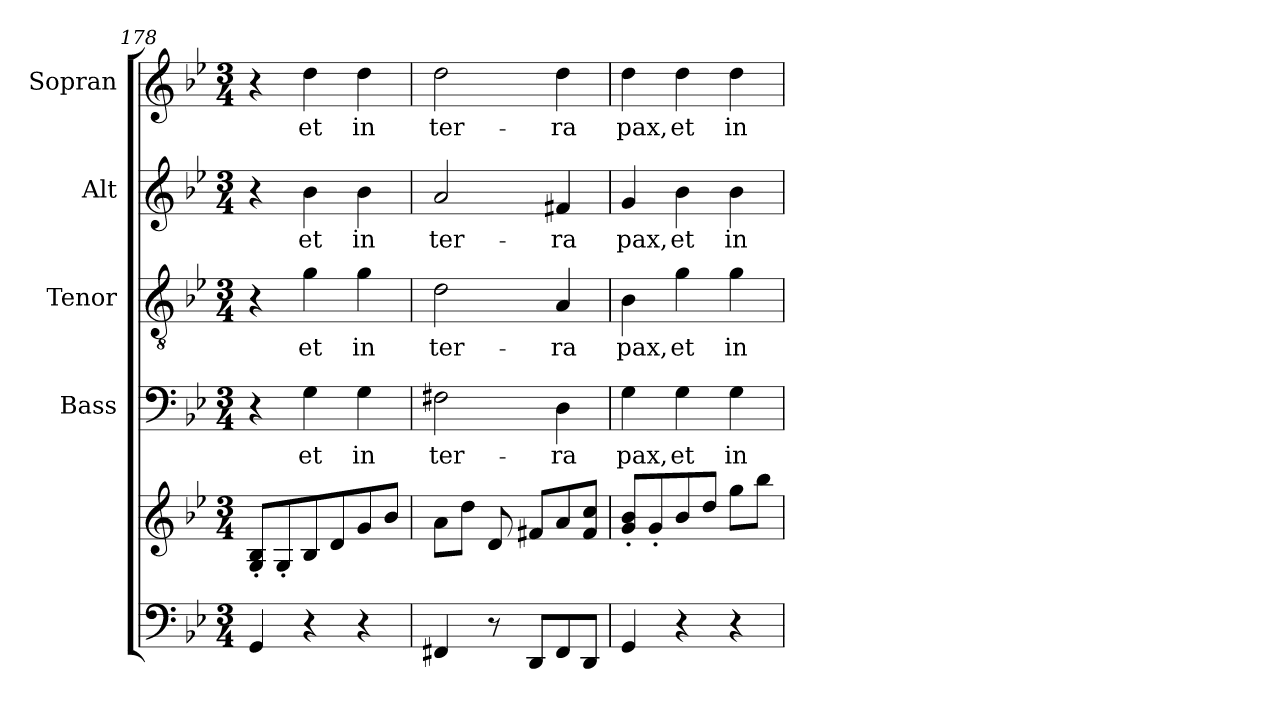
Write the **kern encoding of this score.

**kern	**kern	**kern	**text	**kern	**text	**kern	**text	**kern	**text
*part5	*part5	*part4	*part4	*part3	*part3	*part2	*part2	*part1	*part1
*staff6	*staff5	*staff4	*staff4	*staff3	*staff3	*staff2	*staff2	*staff1	*staff1
*	*	*I"Bass	*	*I"Tenor	*	*I"Alt	*	*I"Sopran	*
*	*	*I'B.	*	*I'T.	*	*I'A.	*	*I'S.	*
*clefF4	*clefG2	*clefF4	*	*clefGv2	*	*clefG2	*	*clefG2	*
*k[b-e-]	*k[b-e-]	*k[b-e-]	*	*k[b-e-]	*	*k[b-e-]	*	*k[b-e-]	*
*B-:	*B-:	*B-:	*	*B-:	*	*B-:	*	*B-:	*
*M3/4	*M3/4	*M3/4	*	*M3/4	*	*M3/4	*	*M3/4	*
=178	=178	=178	=178	=178	=178	=178	=178	=178	=178
4GG/	8G/'< 8B-/'<L	4r	.	4r	.	4r	.	4r	.
.	8G'</	.	.	.	.	.	.	.	.
!	!	!	!LO:LY:b	!	!LO:LY:b	!	!LO:LY:b	!	!LO:LY:b
4r	8B-/	4G\	et	4g\	et	4b-\	et	4dd\	et
.	8d/	.	.	.	.	.	.	.	.
!	!	!	!LO:LY:b	!	!LO:LY:b	!	!LO:LY:b	!	!LO:LY:b
4r	8g/	4G\	in	4g\	in	4b-\	in	4dd\	in
.	8b-/J	.	.	.	.	.	.	.	.
=179	=179	=179	=179	=179	=179	=179	=179	=179	=179
!	!	!	!LO:LY:b	!	!LO:LY:b	!	!LO:LY:b	!	!LO:LY:b
4FF#X/	8a\L	2F#X\	ter-	2d\	ter-	2a/	ter-	2dd\	ter-
.	8dd\J	.	.	.	.	.	.	.	.
8r	8d/	.	.	.	.	.	.	.	.
8DD/L	8f#X/L	.	.	.	.	.	.	.	.
!	!	!	!LO:LY:b	!	!LO:LY:b	!	!LO:LY:b	!	!LO:LY:b
8FF#/	8a/	4D\	-ra	4A/	-ra	4f#X/	-ra	4dd\	-ra
8DD/J	8f#/ 8cc/J	.	.	.	.	.	.	.	.
=180	=180	=180	=180	=180	=180	=180	=180	=180	=180
!	!	!	!LO:LY:b	!	!LO:LY:b	!	!LO:LY:b	!	!LO:LY:b
4GG/	8g/'< 8b-/'<L	4G\	pax,	4B-\	pax,	4g/	pax,	4dd\	pax,
.	8g'</	.	.	.	.	.	.	.	.
!	!	!	!LO:LY:b	!	!LO:LY:b	!	!LO:LY:b	!	!LO:LY:b
4r	8b-/	4G\	et	4g\	et	4b-\	et	4dd\	et
.	8dd/J	.	.	.	.	.	.	.	.
!	!	!	!LO:LY:b	!	!LO:LY:b	!	!LO:LY:b	!	!LO:LY:b
4r	8gg\L	4G\	in	4g\	in	4b-\	in	4dd\	in
.	8bb-\J	.	.	.	.	.	.	.	.
=	=	=	=	=	=	=	=	=	=
*-	*-	*-	*-	*-	*-	*-	*-	*-	*-
